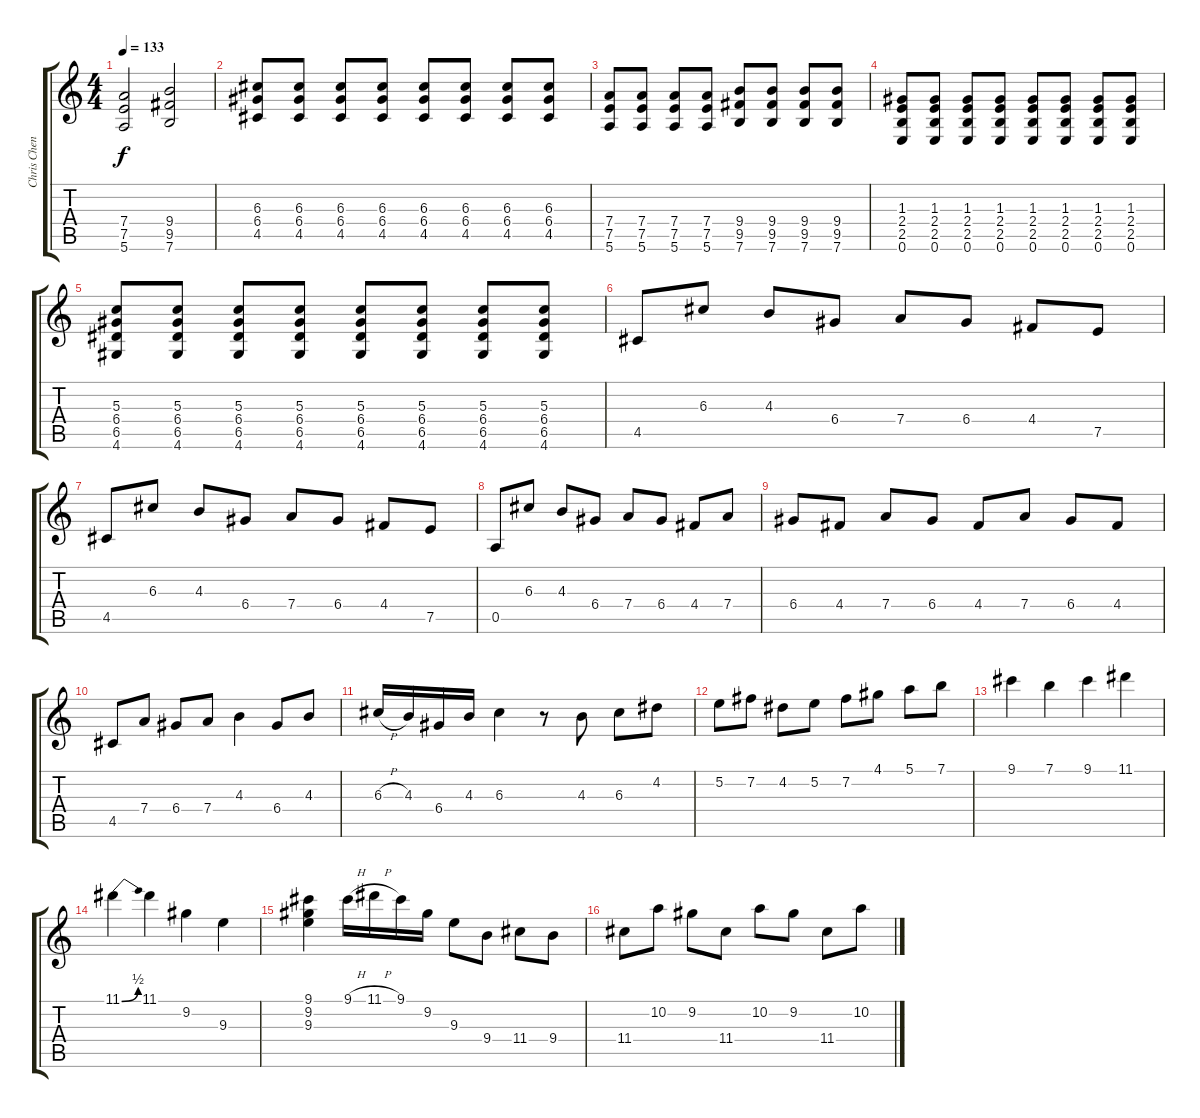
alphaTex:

\track ("Chris Cheney" "Chris Chen") {instrument electricguitarjazz}
\staff {score tabs}
\tuning (E4 B3 G3 D3 A2 E2) {hide}
\ts (4 4)
\tempo 133
\clef g2
\ks c
(7.4 7.5 5.6).2{dy f} (9.4 9.5 7.6).2 |
(6.3 6.4 4.5).8 (6.3 6.4 4.5).8 (6.3 6.4 4.5).8 (6.3 6.4 4.5).8 (6.3 6.4 4.5).8 (6.3 6.4 4.5).8 (6.3 6.4 4.5).8 (6.3 6.4 4.5).8 |
(7.4 7.5 5.6).8 (7.4 7.5 5.6).8 (7.4 7.5 5.6).8 (7.4 7.5 5.6).8 (9.4 9.5 7.6).8 (9.4 9.5 7.6).8 (9.4 9.5 7.6).8 (9.4 9.5 7.6).8 |
(1.3 2.4 2.5 0.6).8 (1.3 2.4 2.5 0.6).8 (1.3 2.4 2.5 0.6).8 (1.3 2.4 2.5 0.6).8 (1.3 2.4 2.5 0.6).8 (1.3 2.4 2.5 0.6).8 (1.3 2.4 2.5 0.6).8 (1.3 2.4 2.5 0.6).8 |
(5.3 6.4 6.5 4.6).8 (5.3 6.4 6.5 4.6).8 (5.3 6.4 6.5 4.6).8 (5.3 6.4 6.5 4.6).8 (5.3 6.4 6.5 4.6).8 (5.3 6.4 6.5 4.6).8 (5.3 6.4 6.5 4.6).8 (5.3 6.4 6.5 4.6).8 |
4.5.8 6.3.8 4.3.8 6.4.8 7.4.8 6.4.8 4.4.8 7.5.8 |
4.5.8 6.3.8 4.3.8 6.4.8 7.4.8 6.4.8 4.4.8 7.5.8 |
0.5.8 6.3.8 4.3.8 6.4.8 7.4.8 6.4.8 4.4.8 7.4.8 |
6.4.8 4.4.8 7.4.8 6.4.8 4.4.8 7.4.8 6.4.8 4.4.8 |
4.5.8 7.4.8 6.4.8 7.4.8 4.3.4 6.4.8 4.3.8 |
6.3{h}.16 4.3.16 6.4.16 4.3.16 6.3.4 r.8 4.3.8 6.3.8 4.2.8 |
5.2.8 7.2.8 4.2.8 5.2.8 7.2.8 4.1.8 5.1.8 7.1.8 |
9.1.4 7.1.4 9.1.4 11.1.4 |
11.1{be (bend 0 0 60 2)}.4 11.1.4 9.2.4 9.3.4 |
(9.1 9.2 9.3).4 9.1{h}.16 11.1{h}.16 9.1.16 9.2.16 9.3.8 9.4.8 11.4.8 9.4.8 |
11.4.8 10.2.8 9.2.8 11.4.8 10.2.8 9.2.8 11.4.8 10.2.8
